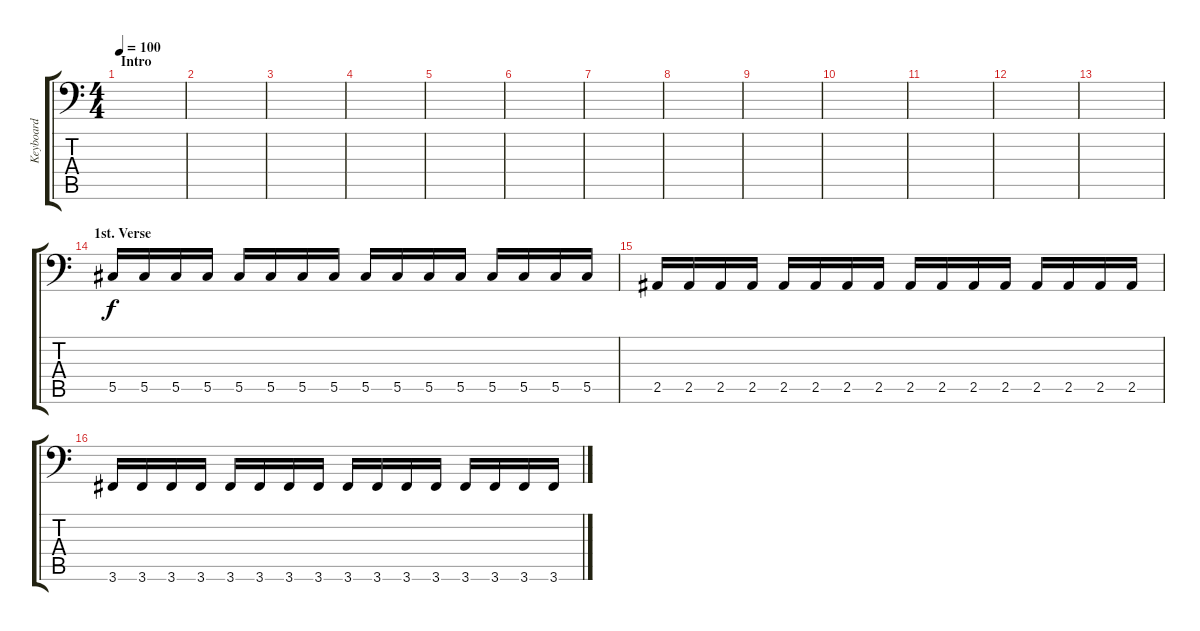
\track ("Keyboard" "Keyboard") {instrument synthbass1}
\staff {score tabs}
\tuning (Eb3 Bb2 Gb2 Db2 Ab1 Eb1) {hide}
\ts (4 4)
\section ("" "Intro")
\tempo 100
\clef f4
\ks c
|
|
|
|
|
|
|
|
|
|
|
|
|
\section ("" "1st. Verse")
5.5.16 5.5.16 5.5.16 5.5.16 5.5.16 5.5.16 5.5.16 5.5.16 5.5.16 5.5.16 5.5.16 5.5.16 5.5.16 5.5.16 5.5.16 5.5.16 |
2.5.16 2.5.16 2.5.16 2.5.16 2.5.16 2.5.16 2.5.16 2.5.16 2.5.16 2.5.16 2.5.16 2.5.16 2.5.16 2.5.16 2.5.16 2.5.16 |
3.6.16 3.6.16 3.6.16 3.6.16 3.6.16 3.6.16 3.6.16 3.6.16 3.6.16 3.6.16 3.6.16 3.6.16 3.6.16 3.6.16 3.6.16 3.6.16
